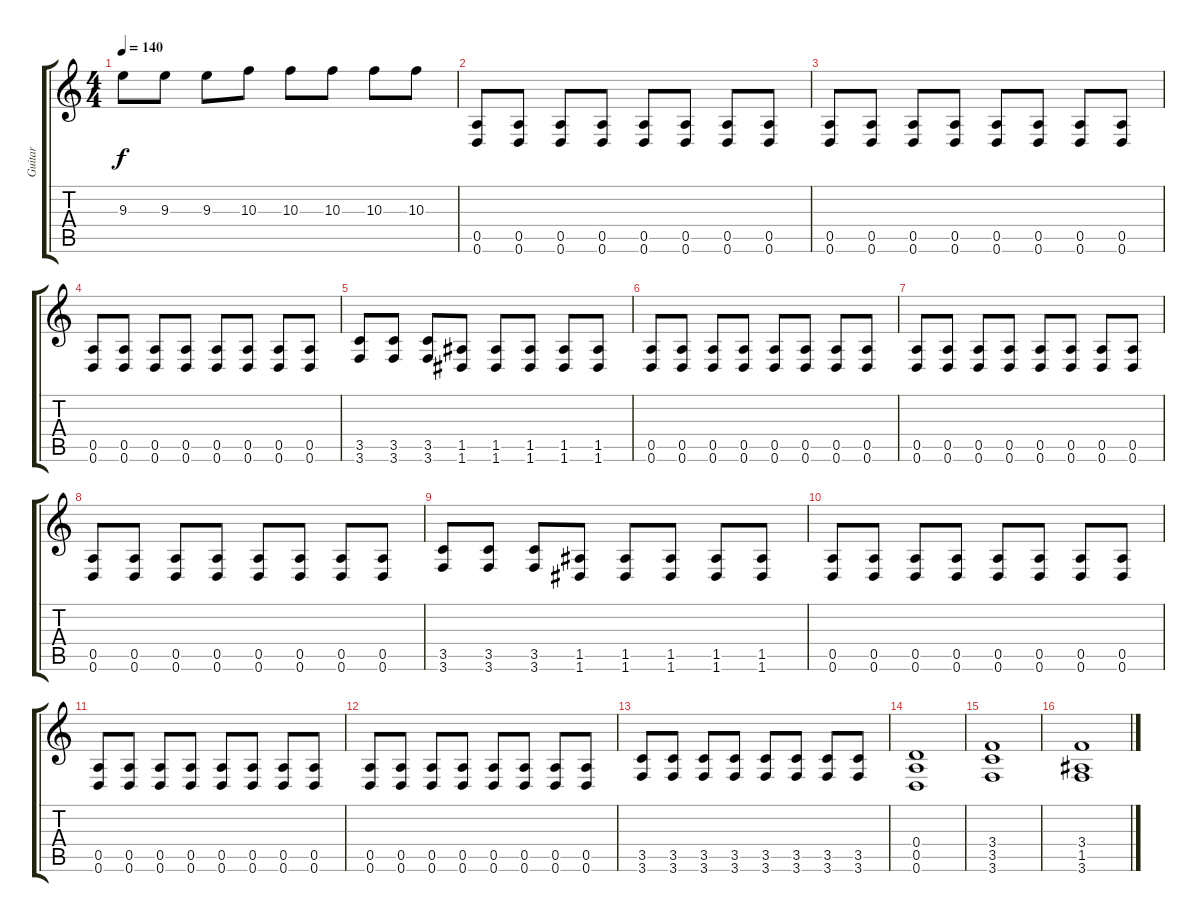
\track ("Guitar" "Guitar") {instrument electricguitarclean}
\staff {score tabs}
\tuning (E4 B3 G3 D3 A2 D2) {hide}
\ts (4 4)
\tempo 140
\clef g2
\ks c
9.3.8{dy f} 9.3.8 9.3.8 10.3.8 10.3.8 10.3.8 10.3.8 10.3.8 |
(0.5 0.6).8 (0.5 0.6).8 (0.5 0.6).8 (0.5 0.6).8 (0.5 0.6).8 (0.5 0.6).8 (0.5 0.6).8 (0.5 0.6).8 |
(0.5 0.6).8 (0.5 0.6).8 (0.5 0.6).8 (0.5 0.6).8 (0.5 0.6).8 (0.5 0.6).8 (0.5 0.6).8 (0.5 0.6).8 |
(0.5 0.6).8 (0.5 0.6).8 (0.5 0.6).8 (0.5 0.6).8 (0.5 0.6).8 (0.5 0.6).8 (0.5 0.6).8 (0.5 0.6).8 |
(3.5 3.6).8 (3.5 3.6).8 (3.5 3.6).8 (1.5 1.6).8 (1.5 1.6).8 (1.5 1.6).8 (1.5 1.6).8 (1.5 1.6).8 |
(0.5 0.6).8 (0.5 0.6).8 (0.5 0.6).8 (0.5 0.6).8 (0.5 0.6).8 (0.5 0.6).8 (0.5 0.6).8 (0.5 0.6).8 |
(0.5 0.6).8 (0.5 0.6).8 (0.5 0.6).8 (0.5 0.6).8 (0.5 0.6).8 (0.5 0.6).8 (0.5 0.6).8 (0.5 0.6).8 |
(0.5 0.6).8 (0.5 0.6).8 (0.5 0.6).8 (0.5 0.6).8 (0.5 0.6).8 (0.5 0.6).8 (0.5 0.6).8 (0.5 0.6).8 |
(3.5 3.6).8 (3.5 3.6).8 (3.5 3.6).8 (1.5 1.6).8 (1.5 1.6).8 (1.5 1.6).8 (1.5 1.6).8 (1.5 1.6).8 |
(0.5 0.6).8 (0.5 0.6).8 (0.5 0.6).8 (0.5 0.6).8 (0.5 0.6).8 (0.5 0.6).8 (0.5 0.6).8 (0.5 0.6).8 |
(0.5 0.6).8 (0.5 0.6).8 (0.5 0.6).8 (0.5 0.6).8 (0.5 0.6).8 (0.5 0.6).8 (0.5 0.6).8 (0.5 0.6).8 |
(0.5 0.6).8 (0.5 0.6).8 (0.5 0.6).8 (0.5 0.6).8 (0.5 0.6).8 (0.5 0.6).8 (0.5 0.6).8 (0.5 0.6).8 |
(3.5 3.6).8 (3.5 3.6).8 (3.5 3.6).8 (3.5 3.6).8 (3.5 3.6).8 (3.5 3.6).8 (3.5 3.6).8 (3.5 3.6).8 |
(0.4 0.5 0.6).1 |
(3.4 3.5 3.6).1 |
(3.4 1.5 3.6).1
